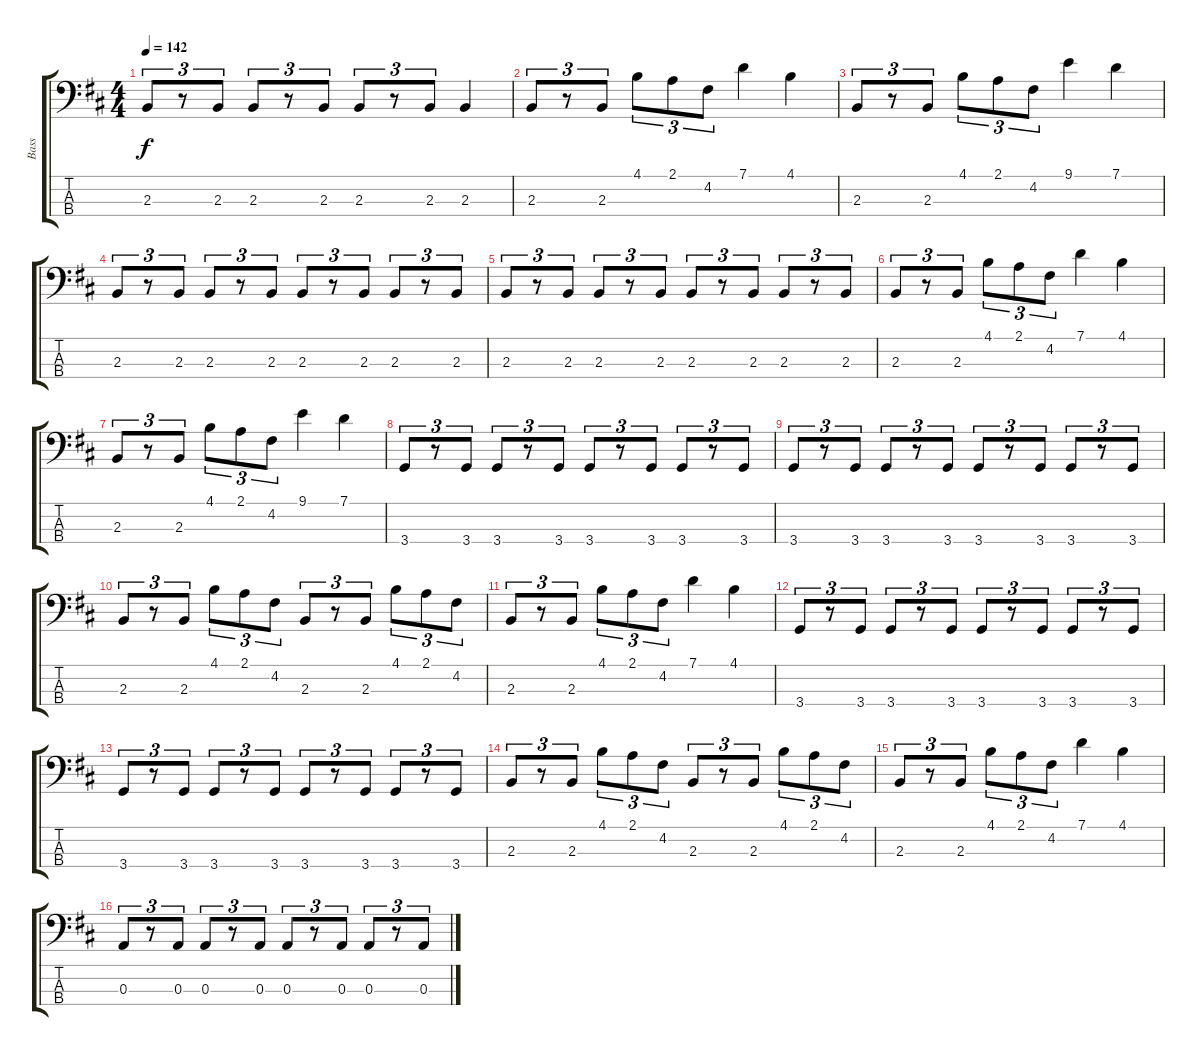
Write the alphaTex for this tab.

\track ("Bass" "Bass") {instrument electricbassfinger}
\staff {score tabs}
\tuning (G2 D2 A1 E1) {hide}
\ts (4 4)
\tempo 142
\clef f4
\ks bminor
2.3.8{tu (3 2) dy f} r.8{tu (3 2)} 2.3.8{tu (3 2)} 2.3.8{tu (3 2)} r.8{tu (3 2)} 2.3.8{tu (3 2)} 2.3.8{tu (3 2)} r.8{tu (3 2)} 2.3.8{tu (3 2)} 2.3.4 |
2.3.8{tu (3 2)} r.8{tu (3 2)} 2.3.8{tu (3 2)} 4.1.8{tu (3 2)} 2.1.8{tu (3 2)} 4.2.8{tu (3 2)} 7.1.4 4.1.4 |
2.3.8{tu (3 2)} r.8{tu (3 2)} 2.3.8{tu (3 2)} 4.1.8{tu (3 2)} 2.1.8{tu (3 2)} 4.2.8{tu (3 2)} 9.1.4 7.1.4 |
2.3.8{tu (3 2)} r.8{tu (3 2)} 2.3.8{tu (3 2)} 2.3.8{tu (3 2)} r.8{tu (3 2)} 2.3.8{tu (3 2)} 2.3.8{tu (3 2)} r.8{tu (3 2)} 2.3.8{tu (3 2)} 2.3.8{tu (3 2)} r.8{tu (3 2)} 2.3.8{tu (3 2)} |
2.3.8{tu (3 2)} r.8{tu (3 2)} 2.3.8{tu (3 2)} 2.3.8{tu (3 2)} r.8{tu (3 2)} 2.3.8{tu (3 2)} 2.3.8{tu (3 2)} r.8{tu (3 2)} 2.3.8{tu (3 2)} 2.3.8{tu (3 2)} r.8{tu (3 2)} 2.3.8{tu (3 2)} |
2.3.8{tu (3 2)} r.8{tu (3 2)} 2.3.8{tu (3 2)} 4.1.8{tu (3 2)} 2.1.8{tu (3 2)} 4.2.8{tu (3 2)} 7.1.4 4.1.4 |
2.3.8{tu (3 2)} r.8{tu (3 2)} 2.3.8{tu (3 2)} 4.1.8{tu (3 2)} 2.1.8{tu (3 2)} 4.2.8{tu (3 2)} 9.1.4 7.1.4 |
3.4.8{tu (3 2)} r.8{tu (3 2)} 3.4.8{tu (3 2)} 3.4.8{tu (3 2)} r.8{tu (3 2)} 3.4.8{tu (3 2)} 3.4.8{tu (3 2)} r.8{tu (3 2)} 3.4.8{tu (3 2)} 3.4.8{tu (3 2)} r.8{tu (3 2)} 3.4.8{tu (3 2)} |
3.4.8{tu (3 2)} r.8{tu (3 2)} 3.4.8{tu (3 2)} 3.4.8{tu (3 2)} r.8{tu (3 2)} 3.4.8{tu (3 2)} 3.4.8{tu (3 2)} r.8{tu (3 2)} 3.4.8{tu (3 2)} 3.4.8{tu (3 2)} r.8{tu (3 2)} 3.4.8{tu (3 2)} |
2.3.8{tu (3 2)} r.8{tu (3 2)} 2.3.8{tu (3 2)} 4.1.8{tu (3 2)} 2.1.8{tu (3 2)} 4.2.8{tu (3 2)} 2.3.8{tu (3 2)} r.8{tu (3 2)} 2.3.8{tu (3 2)} 4.1.8{tu (3 2)} 2.1.8{tu (3 2)} 4.2.8{tu (3 2)} |
2.3.8{tu (3 2)} r.8{tu (3 2)} 2.3.8{tu (3 2)} 4.1.8{tu (3 2)} 2.1.8{tu (3 2)} 4.2.8{tu (3 2)} 7.1.4 4.1.4 |
3.4.8{tu (3 2)} r.8{tu (3 2)} 3.4.8{tu (3 2)} 3.4.8{tu (3 2)} r.8{tu (3 2)} 3.4.8{tu (3 2)} 3.4.8{tu (3 2)} r.8{tu (3 2)} 3.4.8{tu (3 2)} 3.4.8{tu (3 2)} r.8{tu (3 2)} 3.4.8{tu (3 2)} |
3.4.8{tu (3 2)} r.8{tu (3 2)} 3.4.8{tu (3 2)} 3.4.8{tu (3 2)} r.8{tu (3 2)} 3.4.8{tu (3 2)} 3.4.8{tu (3 2)} r.8{tu (3 2)} 3.4.8{tu (3 2)} 3.4.8{tu (3 2)} r.8{tu (3 2)} 3.4.8{tu (3 2)} |
2.3.8{tu (3 2)} r.8{tu (3 2)} 2.3.8{tu (3 2)} 4.1.8{tu (3 2)} 2.1.8{tu (3 2)} 4.2.8{tu (3 2)} 2.3.8{tu (3 2)} r.8{tu (3 2)} 2.3.8{tu (3 2)} 4.1.8{tu (3 2)} 2.1.8{tu (3 2)} 4.2.8{tu (3 2)} |
2.3.8{tu (3 2)} r.8{tu (3 2)} 2.3.8{tu (3 2)} 4.1.8{tu (3 2)} 2.1.8{tu (3 2)} 4.2.8{tu (3 2)} 7.1.4 4.1.4 |
0.3.8{tu (3 2)} r.8{tu (3 2)} 0.3.8{tu (3 2)} 0.3.8{tu (3 2)} r.8{tu (3 2)} 0.3.8{tu (3 2)} 0.3.8{tu (3 2)} r.8{tu (3 2)} 0.3.8{tu (3 2)} 0.3.8{tu (3 2)} r.8{tu (3 2)} 0.3.8{tu (3 2)}
